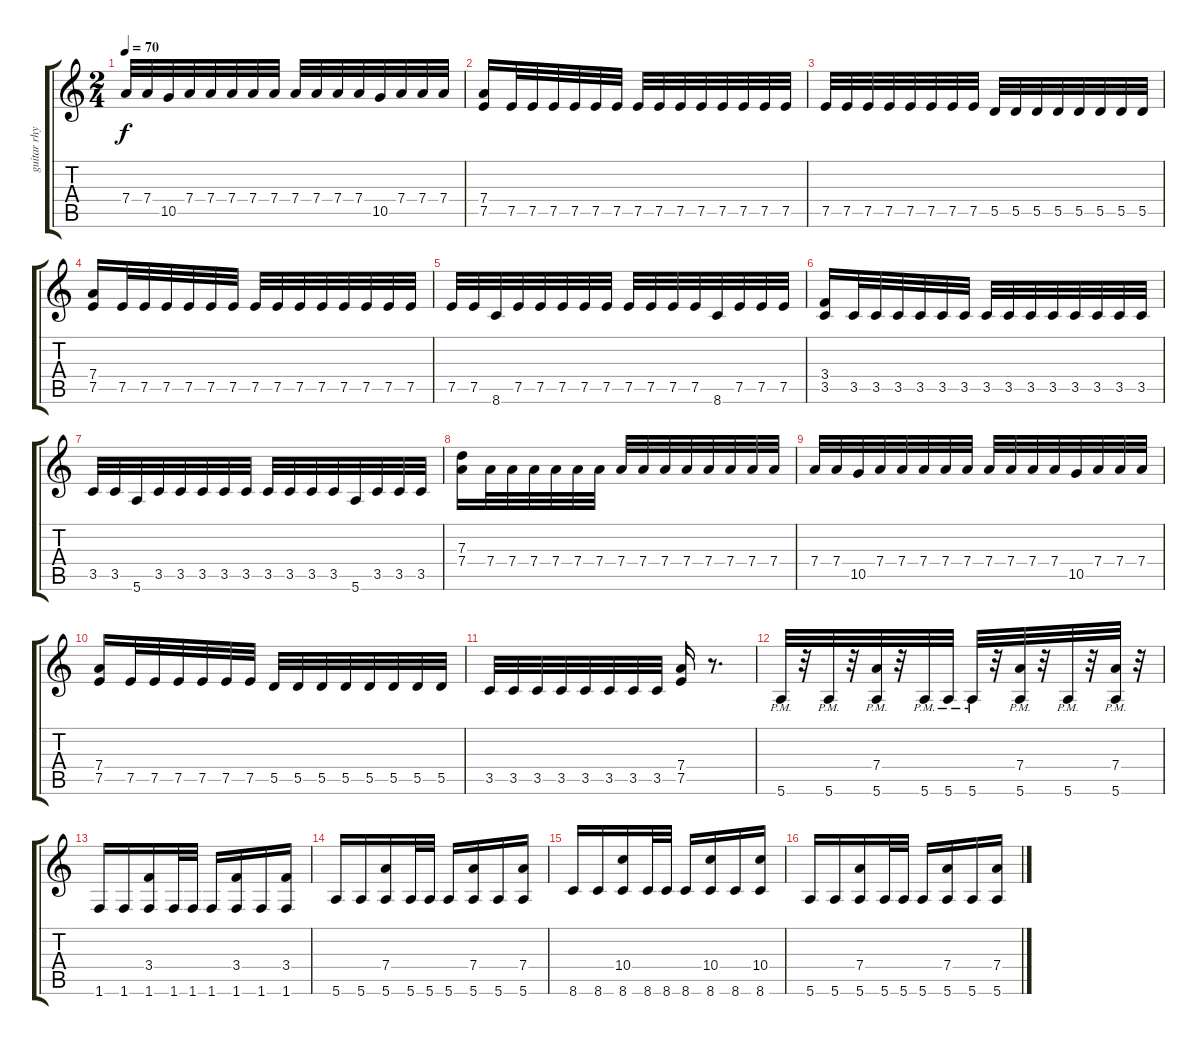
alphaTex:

\track ("guitar rhythm right" "guitar rhy") {instrument distortionguitar}
\staff {score tabs}
\tuning (E4 B3 G3 D3 A2 E2) {hide}
\ts (2 4)
\tempo 70
\clef g2
\ks c
7.4.32{dy f} 7.4.32 10.5.32 7.4.32 7.4.32 7.4.32 7.4.32 7.4.32 7.4.32 7.4.32 7.4.32 7.4.32 10.5.32 7.4.32 7.4.32 7.4.32 |
(7.4 7.5).16 7.5.32 7.5.32 7.5.32 7.5.32 7.5.32 7.5.32 7.5.32 7.5.32 7.5.32 7.5.32 7.5.32 7.5.32 7.5.32 7.5.32 |
7.5.32 7.5.32 7.5.32 7.5.32 7.5.32 7.5.32 7.5.32 7.5.32 5.5.32 5.5.32 5.5.32 5.5.32 5.5.32 5.5.32 5.5.32 5.5.32 |
(7.4 7.5).16 7.5.32 7.5.32 7.5.32 7.5.32 7.5.32 7.5.32 7.5.32 7.5.32 7.5.32 7.5.32 7.5.32 7.5.32 7.5.32 7.5.32 |
7.5.32 7.5.32 8.6.32 7.5.32 7.5.32 7.5.32 7.5.32 7.5.32 7.5.32 7.5.32 7.5.32 7.5.32 8.6.32 7.5.32 7.5.32 7.5.32 |
(3.4 3.5).16 3.5.32 3.5.32 3.5.32 3.5.32 3.5.32 3.5.32 3.5.32 3.5.32 3.5.32 3.5.32 3.5.32 3.5.32 3.5.32 3.5.32 |
3.5.32 3.5.32 5.6.32 3.5.32 3.5.32 3.5.32 3.5.32 3.5.32 3.5.32 3.5.32 3.5.32 3.5.32 5.6.32 3.5.32 3.5.32 3.5.32 |
(7.3 7.4).16 7.4.32 7.4.32 7.4.32 7.4.32 7.4.32 7.4.32 7.4.32 7.4.32 7.4.32 7.4.32 7.4.32 7.4.32 7.4.32 7.4.32 |
7.4.32 7.4.32 10.5.32 7.4.32 7.4.32 7.4.32 7.4.32 7.4.32 7.4.32 7.4.32 7.4.32 7.4.32 10.5.32 7.4.32 7.4.32 7.4.32 |
(7.4 7.5).16 7.5.32 7.5.32 7.5.32 7.5.32 7.5.32 7.5.32 5.5.32 5.5.32 5.5.32 5.5.32 5.5.32 5.5.32 5.5.32 5.5.32 |
3.5.32 3.5.32 3.5.32 3.5.32 3.5.32 3.5.32 3.5.32 3.5.32 (7.4 7.5).16 r.8{d} |
5.6{pm}.32 r.32 5.6{pm}.32 r.32 (7.4 5.6{pm}).32 r.32 5.6{pm}.32 5.6{pm}.32 5.6{pm}.32 r.32 (7.4 5.6{pm}).32 r.32 5.6{pm}.32 r.32 (7.4 5.6{pm}).32 r.32 |
1.6.16 1.6.16 (3.4 1.6).16 1.6.32 1.6.32 1.6.16 (3.4 1.6).16 1.6.16 (3.4 1.6).16 |
5.6.16 5.6.16 (7.4 5.6).16 5.6.32 5.6.32 5.6.16 (7.4 5.6).16 5.6.16 (7.4 5.6).16 |
8.6.16 8.6.16 (10.4 8.6).16 8.6.32 8.6.32 8.6.16 (10.4 8.6).16 8.6.16 (10.4 8.6).16 |
5.6.16 5.6.16 (7.4 5.6).16 5.6.32 5.6.32 5.6.16 (7.4 5.6).16 5.6.16 (7.4 5.6).16
